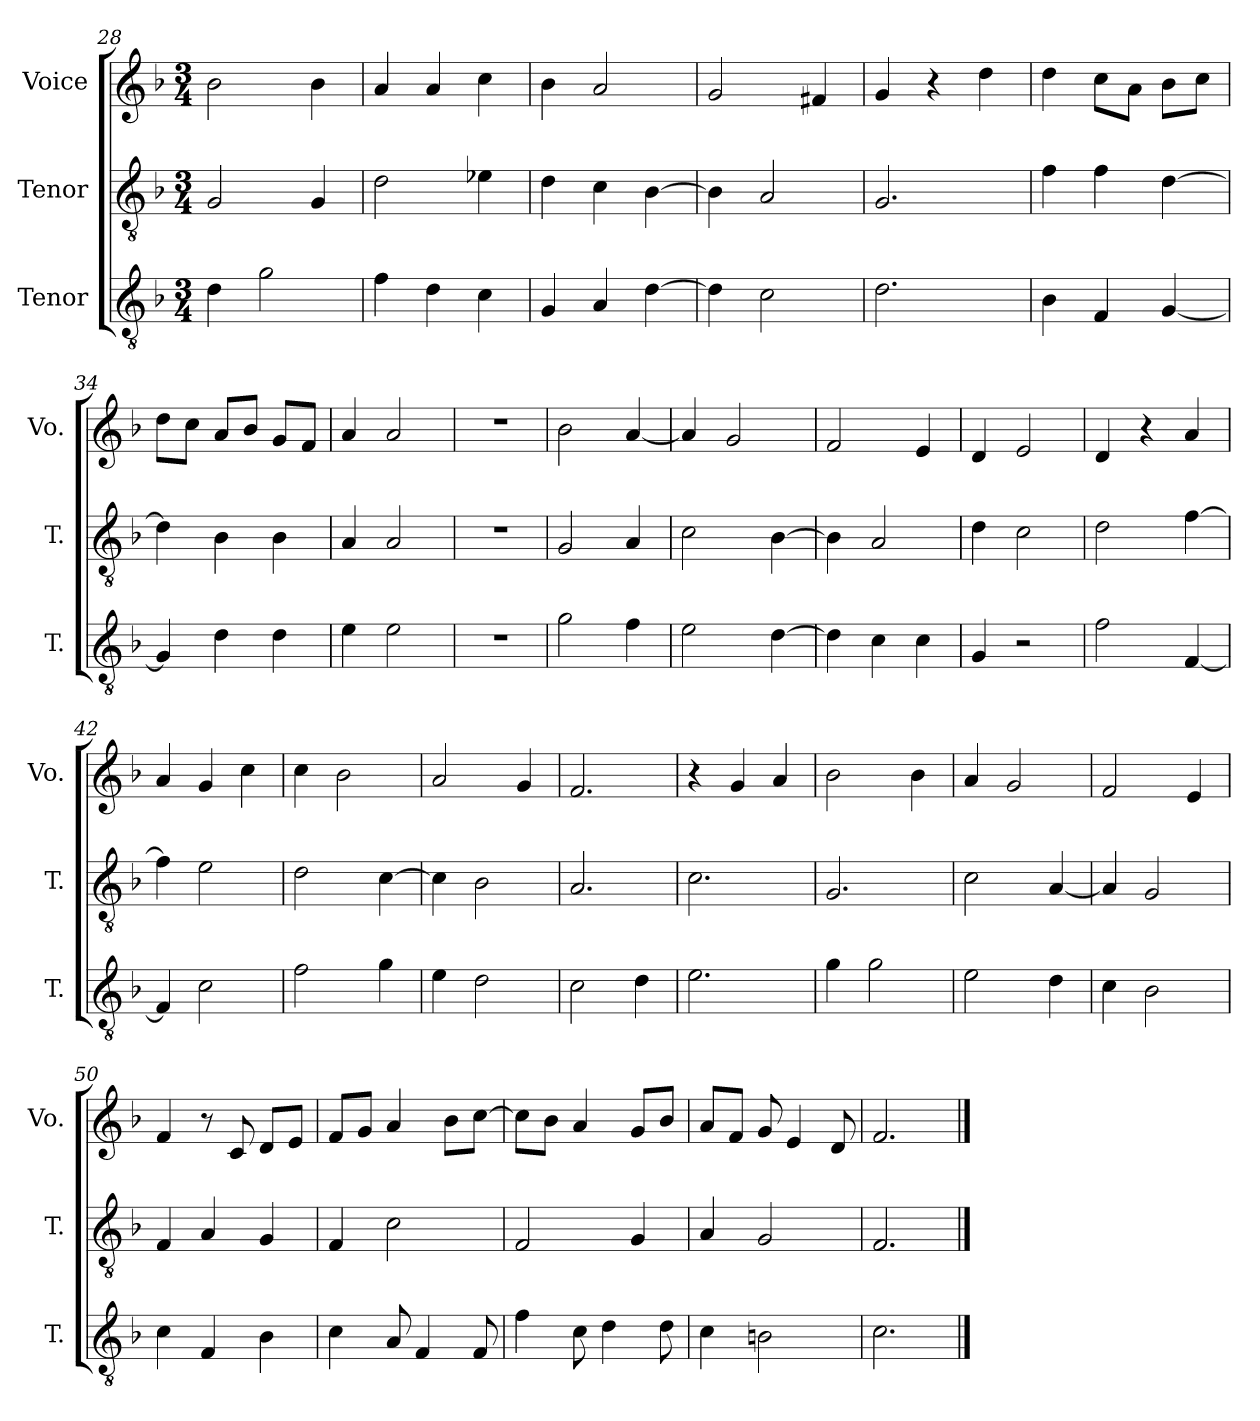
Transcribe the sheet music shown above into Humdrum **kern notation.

**kern	**kern	**kern
*part3	*part2	*part1
*staff3	*staff2	*staff1
*I"Tenor	*I"Tenor	*I"Voice
*I'T.	*I'T.	*I'Vo.
*clefGv2	*clefGv2	*clefG2
*k[b-]	*k[b-]	*k[b-]
*M3/4	*M3/4	*M3/4
=28	=28	=28
4d\	2G/	2b-\
2g\	.	.
.	4G/	4b-\
=29	=29	=29
4f\	2d\	4a/
4d\	.	4a/
4c\	4e-X\	4cc\
=30	=30	=30
4G/	4d\	4b-\
4A/	4c\	2a/
[4d\	[4B-\	.
=31	=31	=31
4d\]	4B-\]	2g/
2c\	2A/	.
.	.	4f#X/
=32	=32	=32
2.d\	2.G/	4g/
.	.	4r
.	.	4dd\
!!LO:PB:g=z
=33	=33	=33
4B-\	4f\	4dd\
4F/	4f\	8cc\L
.	.	8a\J
[4G/	[4d\	8b-\L
.	.	8cc\J
=34	=34	=34
4G/]	4d\]	8dd\L
.	.	8cc\J
4d\	4B-\	8a/L
.	.	8b-/J
4d\	4B-\	8g/L
.	.	8f/J
=35	=35	=35
4e\	4A/	4a/
2e\	2A/	2a/
=36	=36	=36
2.r	2.r	2.r
=37	=37	=37
2g\	2G/	2b-\
4f\	4A/	[4a/
=38	=38	=38
2e\	2c\	4a/]
.	.	2g/
[4d\	[4B-\	.
=39	=39	=39
4d\]	4B-\]	2f/
4c\	2A/	.
4c\	.	4e/
=40	=40	=40
4G/	4d\	4d/
2r	2c\	2e/
=41	=41	=41
2f\	2d\	4d/
.	.	4r
[4F/	[4f\	4a/
=42	=42	=42
4F/]	4f\]	4a/
2c\	2e\	4g/
.	.	4cc\
=43	=43	=43
2f\	2d\	4cc\
.	.	2b-\
4g\	[4c\	.
=44	=44	=44
4e\	4c\]	2a/
2d\	2B-\	.
.	.	4g/
=45	=45	=45
2c\	2.A/	2.f/
4d\	.	.
!!LO:LB:g=z
=46	=46	=46
2.e\	2.c\	4r
.	.	4g/
.	.	4a/
=47	=47	=47
4g\	2.G/	2b-\
2g\	.	.
.	.	4b-\
=48	=48	=48
2e\	2c\	4a/
.	.	2g/
4d\	[4A/	.
=49	=49	=49
4c\	4A/]	2f/
2B-\	2G/	.
.	.	4e/
=50	=50	=50
4c\	4F/	4f/
4F/	4A/	8r
.	.	8c/
4B-\	4G/	8d/L
.	.	8e/J
=51	=51	=51
4c\	4F/	8f/L
.	.	8g/J
8A/	2c\	4a/
4F/	.	.
.	.	8b-\L
8F/	.	[8cc\J
=52	=52	=52
4f\	2F/	8cc\L]
.	.	8b-\J
8c\	.	4a/
4d\	.	.
.	4G/	8g/L
8d\	.	8b-/J
=53	=53	=53
4c\	4A/	8a/L
.	.	8f/J
2Bn\	2G/	8g/
.	.	4e/
.	.	8d/
=54	=54	=54
2.c\	2.F/	2.f/
==	==	==
*-	*-	*-
